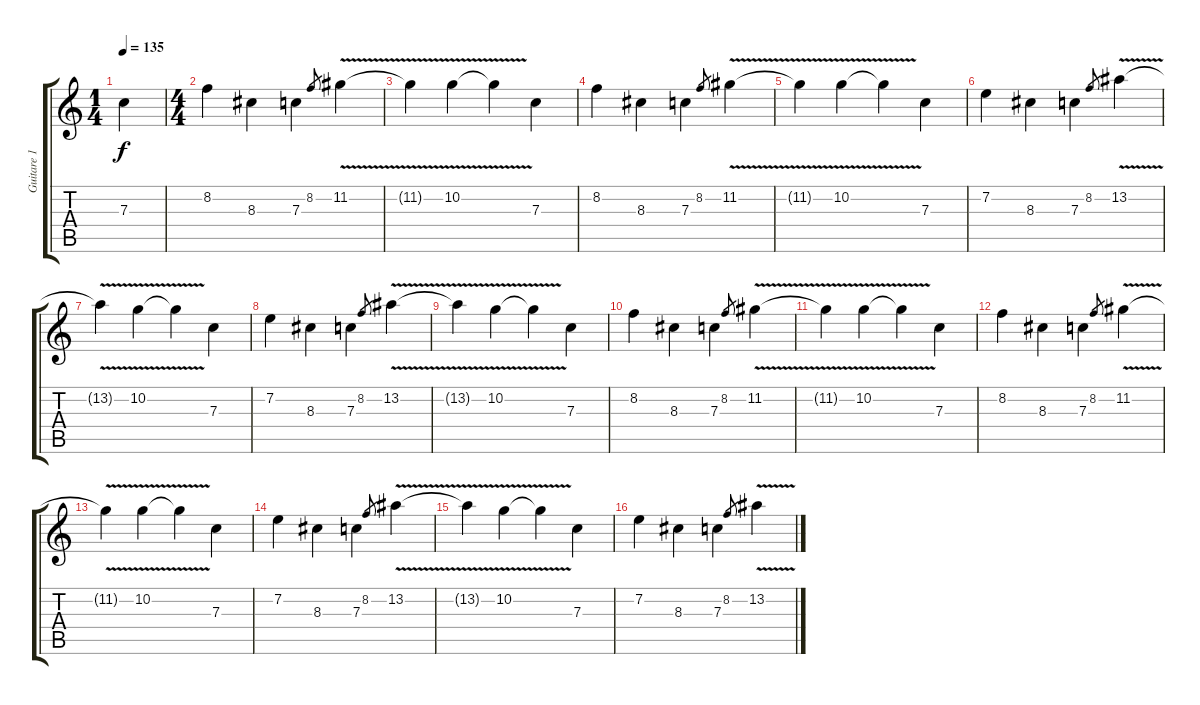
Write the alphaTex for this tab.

\track ("Guitare 1" "Guitare 1") {instrument distortionguitar}
\staff {score tabs}
\tuning (D4 A3 F3 C3 G2 C2) {hide}
\ts (1 4)
\tempo 135
\clef g2
\ks c
7.3.4{dy f instrument distortionguitar} |
\ts (4 4)
8.2.4 8.3.4 7.3.4 8.2.8{gr} 11.2{v}.4 |
11.2{t}.4 10.2{v}.4 10.2{t}.4 7.3.4 |
8.2.4 8.3.4 7.3.4 8.2.8{gr} 11.2{v}.4 |
11.2{t}.4 10.2{v}.4 10.2{t}.4 7.3.4 |
7.2.4 8.3.4 7.3.4 8.2.8{gr} 13.2{v}.4 |
13.2{t}.4 10.2{v}.4 10.2{t}.4 7.3.4 |
7.2.4 8.3.4 7.3.4 8.2.8{gr} 13.2{v}.4 |
13.2{t}.4 10.2{v}.4 10.2{t}.4 7.3.4 |
8.2.4 8.3.4 7.3.4 8.2.8{gr} 11.2{v}.4 |
11.2{t}.4 10.2{v}.4 10.2{t}.4 7.3.4 |
8.2.4 8.3.4 7.3.4 8.2.8{gr} 11.2{v}.4 |
11.2{t}.4 10.2{v}.4 10.2{t}.4 7.3.4 |
7.2.4 8.3.4 7.3.4 8.2.8{gr} 13.2{v}.4 |
13.2{t}.4 10.2{v}.4 10.2{t}.4 7.3.4 |
7.2.4 8.3.4 7.3.4 8.2.8{gr} 13.2{v}.4
